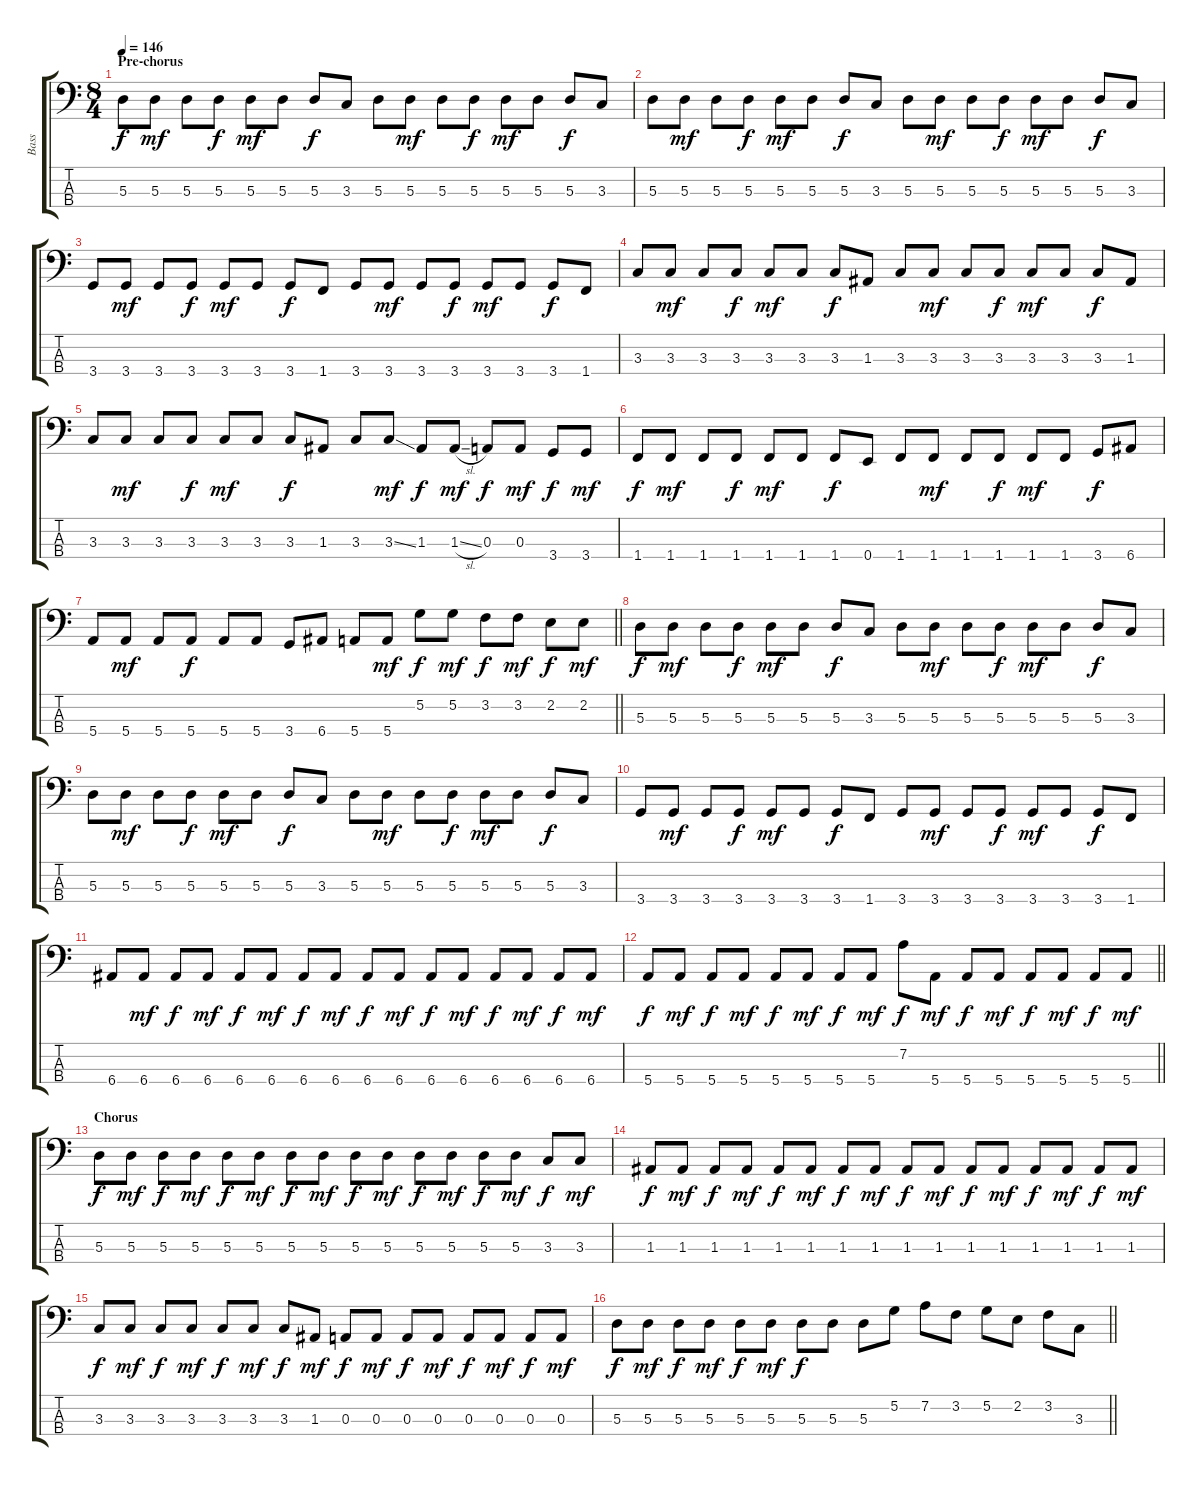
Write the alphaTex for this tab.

\track ("Bass" "Bass") {instrument electricbassfinger}
\staff {score tabs}
\tuning (G2 D2 A1 E1) {hide}
\ts (8 4)
\section ("" "Pre-chorus")
\tempo 146
\clef f4
\ks c
5.3.8{dy f} 5.3.8{dy mf} 5.3.8 5.3.8{dy f} 5.3.8{dy mf} 5.3.8 5.3.8{dy f} 3.3.8 5.3.8 5.3.8{dy mf} 5.3.8 5.3.8{dy f} 5.3.8{dy mf} 5.3.8 5.3.8{dy f} 3.3.8 |
5.3.8 5.3.8{dy mf} 5.3.8 5.3.8{dy f} 5.3.8{dy mf} 5.3.8 5.3.8{dy f} 3.3.8 5.3.8 5.3.8{dy mf} 5.3.8 5.3.8{dy f} 5.3.8{dy mf} 5.3.8 5.3.8{dy f} 3.3.8 |
3.4.8 3.4.8{dy mf} 3.4.8 3.4.8{dy f} 3.4.8{dy mf} 3.4.8 3.4.8{dy f} 1.4.8 3.4.8 3.4.8{dy mf} 3.4.8 3.4.8{dy f} 3.4.8{dy mf} 3.4.8 3.4.8{dy f} 1.4.8 |
3.3.8 3.3.8{dy mf} 3.3.8 3.3.8{dy f} 3.3.8{dy mf} 3.3.8 3.3.8{dy f} 1.3.8 3.3.8 3.3.8{dy mf} 3.3.8 3.3.8{dy f} 3.3.8{dy mf} 3.3.8 3.3.8{dy f} 1.3.8 |
3.3.8 3.3.8{dy mf} 3.3.8 3.3.8{dy f} 3.3.8{dy mf} 3.3.8 3.3.8{dy f} 1.3.8 3.3.8 3.3{ss}.8{dy mf} 1.3.8{dy f} 1.3{sl}.8{dy mf} 0.3.8{dy f} 0.3.8{dy mf} 3.4.8{dy f} 3.4.8{dy mf} |
1.4.8{dy f} 1.4.8{dy mf} 1.4.8 1.4.8{dy f} 1.4.8{dy mf} 1.4.8 1.4.8{dy f} 0.4.8 1.4.8 1.4.8{dy mf} 1.4.8 1.4.8{dy f} 1.4.8{dy mf} 1.4.8 3.4.8{dy f} 6.4.8 |
\barLineRight lightlight
5.4.8 5.4.8{dy mf} 5.4.8 5.4.8{dy f} 5.4.8 5.4.8 3.4.8 6.4.8 5.4.8 5.4.8{dy mf} 5.2.8{dy f} 5.2.8{dy mf} 3.2.8{dy f} 3.2.8{dy mf} 2.2.8{dy f} 2.2.8{dy mf} |
\section ("" "")
5.3.8{dy f} 5.3.8{dy mf} 5.3.8 5.3.8{dy f} 5.3.8{dy mf} 5.3.8 5.3.8{dy f} 3.3.8 5.3.8 5.3.8{dy mf} 5.3.8 5.3.8{dy f} 5.3.8{dy mf} 5.3.8 5.3.8{dy f} 3.3.8 |
5.3.8 5.3.8{dy mf} 5.3.8 5.3.8{dy f} 5.3.8{dy mf} 5.3.8 5.3.8{dy f} 3.3.8 5.3.8 5.3.8{dy mf} 5.3.8 5.3.8{dy f} 5.3.8{dy mf} 5.3.8 5.3.8{dy f} 3.3.8 |
3.4.8 3.4.8{dy mf} 3.4.8 3.4.8{dy f} 3.4.8{dy mf} 3.4.8 3.4.8{dy f} 1.4.8 3.4.8 3.4.8{dy mf} 3.4.8 3.4.8{dy f} 3.4.8{dy mf} 3.4.8 3.4.8{dy f} 1.4.8 |
6.4.8 6.4.8{dy mf} 6.4.8{dy f} 6.4.8{dy mf} 6.4.8{dy f} 6.4.8{dy mf} 6.4.8{dy f} 6.4.8{dy mf} 6.4.8{dy f} 6.4.8{dy mf} 6.4.8{dy f} 6.4.8{dy mf} 6.4.8{dy f} 6.4.8{dy mf} 6.4.8{dy f} 6.4.8{dy mf} |
\barLineRight lightlight
5.4.8{dy f} 5.4.8{dy mf} 5.4.8{dy f} 5.4.8{dy mf} 5.4.8{dy f} 5.4.8{dy mf} 5.4.8{dy f} 5.4.8{dy mf} 7.2.8{dy f} 5.4.8{dy mf} 5.4.8{dy f} 5.4.8{dy mf} 5.4.8{dy f} 5.4.8{dy mf} 5.4.8{dy f} 5.4.8{dy mf} |
\section ("" "Chorus")
5.3.8{dy f} 5.3.8{dy mf} 5.3.8{dy f} 5.3.8{dy mf} 5.3.8{dy f} 5.3.8{dy mf} 5.3.8{dy f} 5.3.8{dy mf} 5.3.8{dy f} 5.3.8{dy mf} 5.3.8{dy f} 5.3.8{dy mf} 5.3.8{dy f} 5.3.8{dy mf} 3.3.8{dy f} 3.3.8{dy mf} |
1.3.8{dy f} 1.3.8{dy mf} 1.3.8{dy f} 1.3.8{dy mf} 1.3.8{dy f} 1.3.8{dy mf} 1.3.8{dy f} 1.3.8{dy mf} 1.3.8{dy f} 1.3.8{dy mf} 1.3.8{dy f} 1.3.8{dy mf} 1.3.8{dy f} 1.3.8{dy mf} 1.3.8{dy f} 1.3.8{dy mf} |
3.3.8{dy f} 3.3.8{dy mf} 3.3.8{dy f} 3.3.8{dy mf} 3.3.8{dy f} 3.3.8{dy mf} 3.3.8{dy f} 1.3.8{dy mf} 0.3.8{dy f} 0.3.8{dy mf} 0.3.8{dy f} 0.3.8{dy mf} 0.3.8{dy f} 0.3.8{dy mf} 0.3.8{dy f} 0.3.8{dy mf} |
\barLineRight lightlight
5.3.8{dy f} 5.3.8{dy mf} 5.3.8{dy f} 5.3.8{dy mf} 5.3.8{dy f} 5.3.8{dy mf} 5.3.8{dy f} 5.3.8 5.3.8 5.2.8 7.2.8 3.2.8 5.2.8 2.2.8 3.2.8 3.3.8
